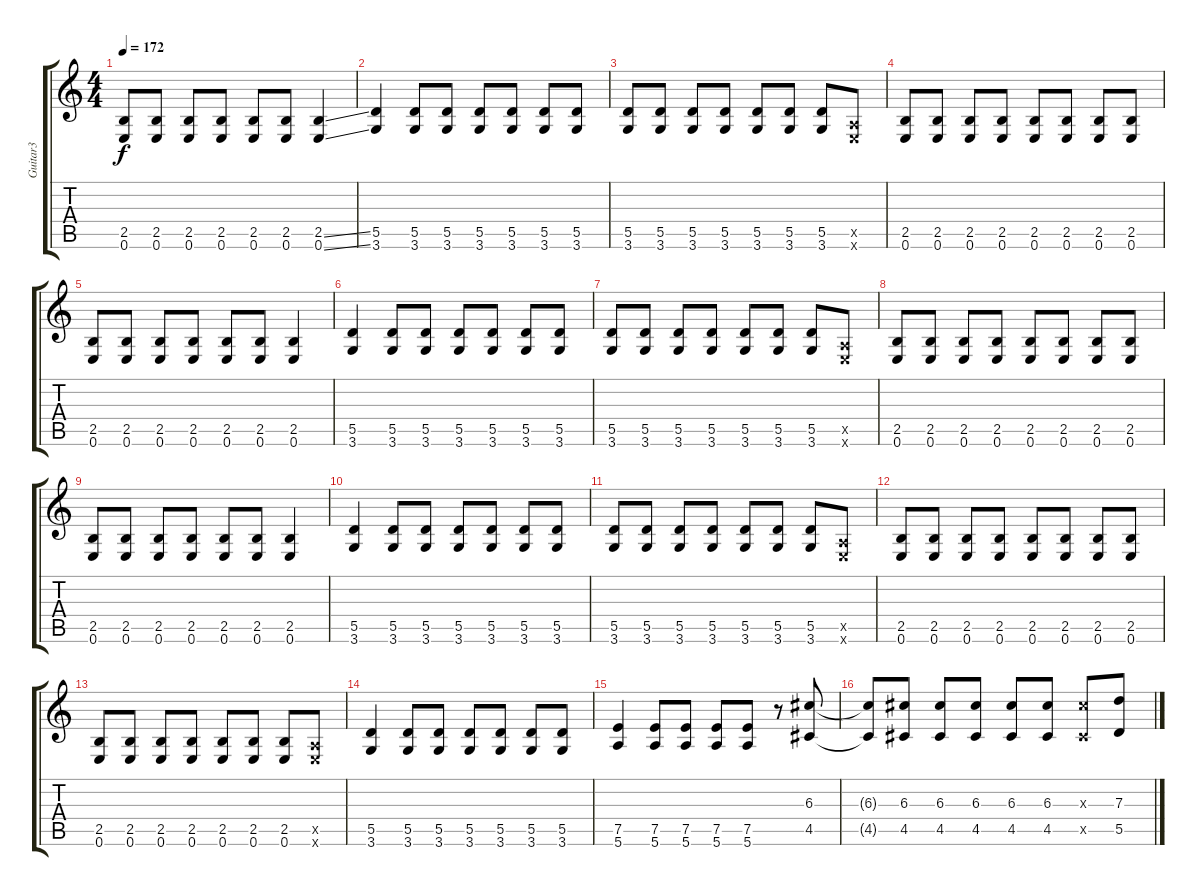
\track ("Guitar3" "Guitar3") {instrument electricguitarmuted}
\staff {score tabs}
\tuning (E4 B3 G3 D3 A2 E2) {hide}
\ts (4 4)
\tempo 172
\clef g2
\ks c
(2.5 0.6).8{dy f} (2.5 0.6).8 (2.5 0.6).8 (2.5 0.6).8 (2.5 0.6).8 (2.5 0.6).8 (2.5{ss} 0.6{ss}).4 |
(5.5 3.6).4 (5.5 3.6).8 (5.5 3.6).8 (5.5 3.6).8 (5.5 3.6).8 (5.5 3.6).8 (5.5 3.6).8 |
(5.5 3.6).8 (5.5 3.6).8 (5.5 3.6).8 (5.5 3.6).8 (5.5 3.6).8 (5.5 3.6).8 (5.5 3.6).8 (0.5{x} 0.6{x}).8 |
(2.5 0.6).8 (2.5 0.6).8 (2.5 0.6).8 (2.5 0.6).8 (2.5 0.6).8 (2.5 0.6).8 (2.5 0.6).8 (2.5 0.6).8 |
(2.5 0.6).8 (2.5 0.6).8 (2.5 0.6).8 (2.5 0.6).8 (2.5 0.6).8 (2.5 0.6).8 (2.5 0.6).4 |
(5.5 3.6).4 (5.5 3.6).8 (5.5 3.6).8 (5.5 3.6).8 (5.5 3.6).8 (5.5 3.6).8 (5.5 3.6).8 |
(5.5 3.6).8 (5.5 3.6).8 (5.5 3.6).8 (5.5 3.6).8 (5.5 3.6).8 (5.5 3.6).8 (5.5 3.6).8 (0.5{x} 0.6{x}).8 |
(2.5 0.6).8 (2.5 0.6).8 (2.5 0.6).8 (2.5 0.6).8 (2.5 0.6).8 (2.5 0.6).8 (2.5 0.6).8 (2.5 0.6).8 |
(2.5 0.6).8 (2.5 0.6).8 (2.5 0.6).8 (2.5 0.6).8 (2.5 0.6).8 (2.5 0.6).8 (2.5 0.6).4 |
(5.5 3.6).4 (5.5 3.6).8 (5.5 3.6).8 (5.5 3.6).8 (5.5 3.6).8 (5.5 3.6).8 (5.5 3.6).8 |
(5.5 3.6).8 (5.5 3.6).8 (5.5 3.6).8 (5.5 3.6).8 (5.5 3.6).8 (5.5 3.6).8 (5.5 3.6).8 (0.5{x} 0.6{x}).8 |
(2.5 0.6).8 (2.5 0.6).8 (2.5 0.6).8 (2.5 0.6).8 (2.5 0.6).8 (2.5 0.6).8 (2.5 0.6).8 (2.5 0.6).8 |
(2.5 0.6).8 (2.5 0.6).8 (2.5 0.6).8 (2.5 0.6).8 (2.5 0.6).8 (2.5 0.6).8 (2.5 0.6).8 (0.5{x} 0.6{x}).8 |
(5.5 3.6).4 (5.5 3.6).8 (5.5 3.6).8 (5.5 3.6).8 (5.5 3.6).8 (5.5 3.6).8 (5.5 3.6).8 |
(7.5 5.6).4 (7.5 5.6).8 (7.5 5.6).8 (7.5 5.6).8 (7.5 5.6).8 r.8 (6.3 4.5).8 |
(6.3{t} 4.5{t}).8 (6.3 4.5).8 (6.3 4.5).8 (6.3 4.5).8 (6.3 4.5).8 (6.3 4.5).8 (6.3{x} 4.5{x}).8 (7.3 5.5).8
